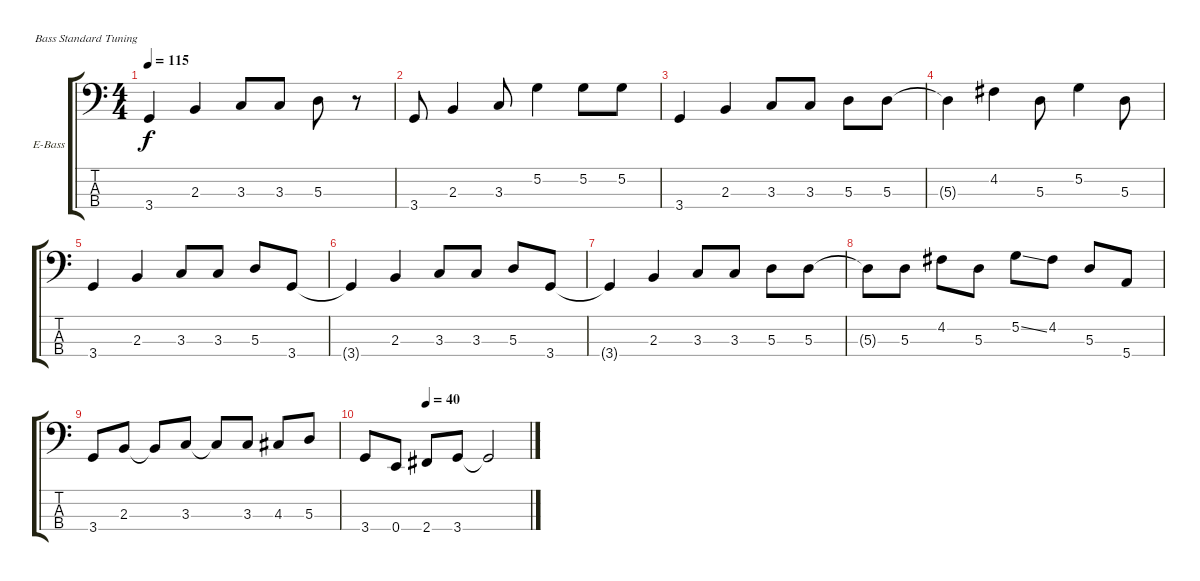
\bracketExtendMode groupsimilarinstruments
\firstSystemTrackNameOrientation horizontal
\otherSystemsTrackNameOrientation horizontal
\track ("bass" "E-Bass") {instrument electricbassfinger}
\staff {score tabs}
\tuning (G2 D2 A1 E1)
\ts (4 4)
\tempo 115
\clef f4
\ks c
3.4.4{dy f} 2.3.4 3.3.8 3.3.8 5.3.8 r.8 |
3.4.8 2.3.4 3.3.8 5.2.4 5.2.8 5.2.8 |
3.4.4 2.3.4 3.3.8 3.3.8 5.3.8 5.3.8 |
5.3{t}.4 4.2.4 5.3.8 5.2.4 5.3.8 |
3.4.4 2.3.4 3.3.8 3.3.8 5.3.8 3.4.8 |
3.4{t}.4 2.3.4 3.3.8 3.3.8 5.3.8 3.4.8 |
3.4{t}.4 2.3.4 3.3.8 3.3.8 5.3.8 5.3.8 |
5.3{t}.8 5.3.8 4.2.8 5.3.8 5.2{ss}.8 4.2.8 5.3.8 5.4.8 |
3.4.8 2.3.8 2.3{t}.8 3.3.8 3.3{t}.8 3.3.8 4.3.8 5.3.8 |
\tempo (40 0.375)
3.4.8 0.4.8 2.4.8 3.4.8 3.4{t}.2
